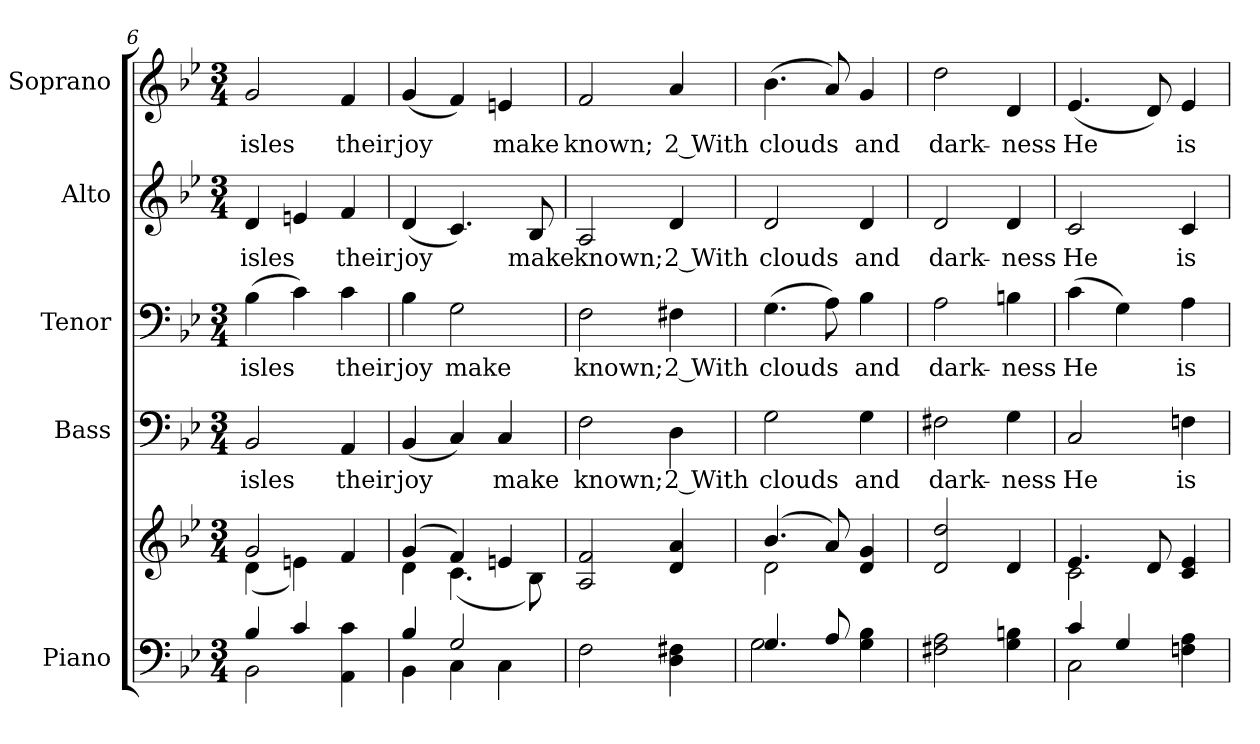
**kern	**kern	**kern	**text	**kern	**text	**kern	**text	**kern	**text
*part5	*part5	*part4	*part4	*part3	*part3	*part2	*part2	*part1	*part1
*staff6	*staff5	*staff4	*staff4	*staff3	*staff3	*staff2	*staff2	*staff1	*staff1
*I"Piano	*	*I"Bass	*	*I"Tenor	*	*I"Alto	*	*I"Soprano	*
*I'Pno.	*	*I'B.	*	*I'T.	*	*I'A.	*	*I'S.	*
*clefF4	*clefG2	*clefF4	*	*clefF4	*	*clefG2	*	*clefG2	*
*k[b-e-]	*k[b-e-]	*k[b-e-]	*	*k[b-e-]	*	*k[b-e-]	*	*k[b-e-]	*
*B-:	*B-:	*B-:	*	*B-:	*	*B-:	*	*B-:	*
*M3/4	*M3/4	*M3/4	*	*M3/4	*	*M3/4	*	*M3/4	*
=6	=6	=6	=6	=6	=6	=6	=6	=6	=6
*^	*^	*	*	*	*	*	*	*	*
!	!	!	!	!	!LO:LY:b:color=#000000	!	!	!	!	!	!
!	!	!	!	!	!	!	!LO:LY:b:color=#000000	!	!	!	!
!	!	!	!	!	!	!	!	!	!LO:LY:b:color=#000000	!	!
!	!	!	!	!	!	!	!	!	!	!	!LO:LY:b:color=#000000
4B-i/	2BB-i\	2gi/	(4di\	2BB-i/	isles	(4B-i\	isles	4di/	isles	2gi/	isles
4ci/	.	.	4eni\)	.	.	4ci\)	.	4eni/	.	.	.
!	!	!	!	!	!LO:LY:b:color=#000000	!	!	!	!	!	!
!	!	!	!	!	!	!	!LO:LY:b:color=#000000	!	!	!	!
!	!	!	!	!	!	!	!	!	!LO:LY:b:color=#000000	!	!
!	!	!	!	!	!	!	!	!	!	!	!LO:LY:b:color=#000000
4AAi\ 4ci	4ryy	4fi/	4ryy	4AAi/	their	4ci\	their	4fi/	their	4fi/	their
=7	=7	=7	=7	=7	=7	=7	=7	=7	=7	=7	=7
!	!	!	!	!	!LO:LY:b:color=#000000	!	!	!	!	!	!
!	!	!	!	!	!	!	!LO:LY:b:color=#000000	!	!	!	!
!	!	!	!	!	!	!	!	!	!LO:LY:b:color=#000000	!	!
!	!	!	!	!	!	!	!	!	!	!	!LO:LY:b:color=#000000
4B-i/	4BB-i\	(4gi/	4di\	(4BB-i/	joy	4B-i\	joy	(4di/	joy	(4gi/	joy
!	!	!	!	!	!	!	!LO:LY:b:color=#000000	!	!	!	!
2Gi/	4Ci\	4fi/)	(4.ci\	4Ci/)	.	2Gi\	make	4.ci/)	.	4fi/)	.
!	!	!	!	!	!LO:LY:b:color=#000000	!	!	!	!	!	!
!	!	!	!	!	!	!	!	!	!	!	!LO:LY:b:color=#000000
.	4Ci\	4eni/	.	4Ci/	make	.	.	.	.	4eni/	make
!	!	!	!	!	!	!	!	!	!LO:LY:b:color=#000000	!	!
.	.	.	8B-i\)	.	.	.	.	8B-i/	make	.	.
*v	*v	*	*	*	*	*	*	*	*	*	*
*	*v	*v	*	*	*	*	*	*	*	*
=8	=8	=8	=8	=8	=8	=8	=8	=8	=8
*	*^	*	*	*	*	*	*	*	*
!	!	!	!	!LO:LY:b:color=#000000	!	!	!	!	!	!
*	*v	*v	*	*	*	*	*	*	*	*
*	*^	*	*	*	*	*	*	*	*
!	!	!	!	!	!	!LO:LY:b:color=#000000	!	!	!	!
*	*v	*v	*	*	*	*	*	*	*	*
*	*^	*	*	*	*	*	*	*	*
!	!	!	!	!	!	!	!	!LO:LY:b:color=#000000	!	!
*	*v	*v	*	*	*	*	*	*	*	*
*	*^	*	*	*	*	*	*	*	*
!	!	!	!	!	!	!	!	!	!	!LO:LY:b:color=#000000
*	*v	*v	*	*	*	*	*	*	*	*
2Fi\	2Ai/ 2fi	2Fi\	known;	2Fi\	known;	2Ai/	known;	2fi/	known;
!	!	!	!LO:LY:b:color=#000000	!	!	!	!	!	!
!	!	!	!	!	!LO:LY:b:color=#000000	!	!	!	!
!	!	!	!	!	!	!	!LO:LY:b:color=#000000	!	!
!	!	!	!	!	!	!	!	!	!LO:LY:b:color=#000000
4Di\ 4F#Xi	4di/ 4ai	4Di\	2 With	4F#Xi\	2 With	4di/	2 With	4ai/	2 With
!!LO:PB:g=z
=9	=9	=9	=9	=9	=9	=9	=9	=9	=9
*^	*^	*	*	*	*	*	*	*	*
!	!	!	!	!	!LO:LY:b:color=#000000	!	!	!	!	!	!
!	!	!	!	!	!	!	!LO:LY:b:color=#000000	!	!	!	!
!	!	!	!	!	!	!	!	!	!LO:LY:b:color=#000000	!	!
!	!	!	!	!	!	!	!	!	!	!	!LO:LY:b:color=#000000
4.Gi/	2Gi\	(4.b-i/	2di\	2Gi\	clouds	(4.Gi\	clouds	2di/	clouds	(4.b-i\	clouds
8Ai/	.	8ai/)	.	.	.	8Ai\)	.	.	.	8ai/)	.
!	!	!	!	!	!LO:LY:b:color=#000000	!	!	!	!	!	!
!	!	!	!	!	!	!	!LO:LY:b:color=#000000	!	!	!	!
!	!	!	!	!	!	!	!	!	!LO:LY:b:color=#000000	!	!
!	!	!	!	!	!	!	!	!	!	!	!LO:LY:b:color=#000000
4Gi\ 4B-i	4ryy	4di/ 4gi	4ryy	4Gi\	and	4B-i\	and	4di/	and	4gi/	and
*v	*v	*	*	*	*	*	*	*	*	*	*
*	*v	*v	*	*	*	*	*	*	*	*
=10	=10	=10	=10	=10	=10	=10	=10	=10	=10
*^	*^	*	*	*	*	*	*	*	*
!	!	!	!	!	!LO:LY:b:color=#000000	!	!	!	!	!	!
*v	*v	*	*	*	*	*	*	*	*	*	*
*	*v	*v	*	*	*	*	*	*	*	*
*^	*^	*	*	*	*	*	*	*	*
!	!	!	!	!	!	!	!LO:LY:b:color=#000000	!	!	!	!
*v	*v	*	*	*	*	*	*	*	*	*	*
*	*v	*v	*	*	*	*	*	*	*	*
*^	*^	*	*	*	*	*	*	*	*
!	!	!	!	!	!	!	!	!	!LO:LY:b:color=#000000	!	!
*v	*v	*	*	*	*	*	*	*	*	*	*
*	*v	*v	*	*	*	*	*	*	*	*
*^	*^	*	*	*	*	*	*	*	*
!	!	!	!	!	!	!	!	!	!	!	!LO:LY:b:color=#000000
*v	*v	*	*	*	*	*	*	*	*	*	*
*	*v	*v	*	*	*	*	*	*	*	*
2F#Xi\ 2Ai	2di/ 2ddi	2F#Xi\	dark-	2Ai\	dark-	2di/	dark-	2ddi\	dark-
!	!	!	!LO:LY:b:color=#000000	!	!	!	!	!	!
!	!	!	!	!	!LO:LY:b:color=#000000	!	!	!	!
!	!	!	!	!	!	!	!LO:LY:b:color=#000000	!	!
!	!	!	!	!	!	!	!	!	!LO:LY:b:color=#000000
4Gi\ 4Bni	4di/	4Gi\	-ness	4Bni\	-ness	4di/	-ness	4di/	-ness
=11	=11	=11	=11	=11	=11	=11	=11	=11	=11
*^	*^	*	*	*	*	*	*	*	*
!	!	!	!	!	!LO:LY:b:color=#000000	!	!	!	!	!	!
!	!	!	!	!	!	!	!LO:LY:b:color=#000000	!	!	!	!
!	!	!	!	!	!	!	!	!	!LO:LY:b:color=#000000	!	!
!	!	!	!	!	!	!	!	!	!	!	!LO:LY:b:color=#000000
4ci/	2Ci\	4.e-i/	2ci\	2Ci/	He	(4ci\	He	2ci/	He	(4.e-i/	He
4Gi/	.	.	.	.	.	4Gi\)	.	.	.	.	.
.	.	8di/	.	.	.	.	.	.	.	8di/)	.
!	!	!	!	!	!LO:LY:b:color=#000000	!	!	!	!	!	!
!	!	!	!	!	!	!	!LO:LY:b:color=#000000	!	!	!	!
!	!	!	!	!	!	!	!	!	!LO:LY:b:color=#000000	!	!
!	!	!	!	!	!	!	!	!	!	!	!LO:LY:b:color=#000000
4Fni\ 4Ai	4ryy	4ci/ 4e-i	4ryy	4Fni\	is	4Ai\	is	4ci/	is	4e-i/	is
*v	*v	*	*	*	*	*	*	*	*	*	*
*	*v	*v	*	*	*	*	*	*	*	*
=	=	=	=	=	=	=	=	=	=
*-	*-	*-	*-	*-	*-	*-	*-	*-	*-
